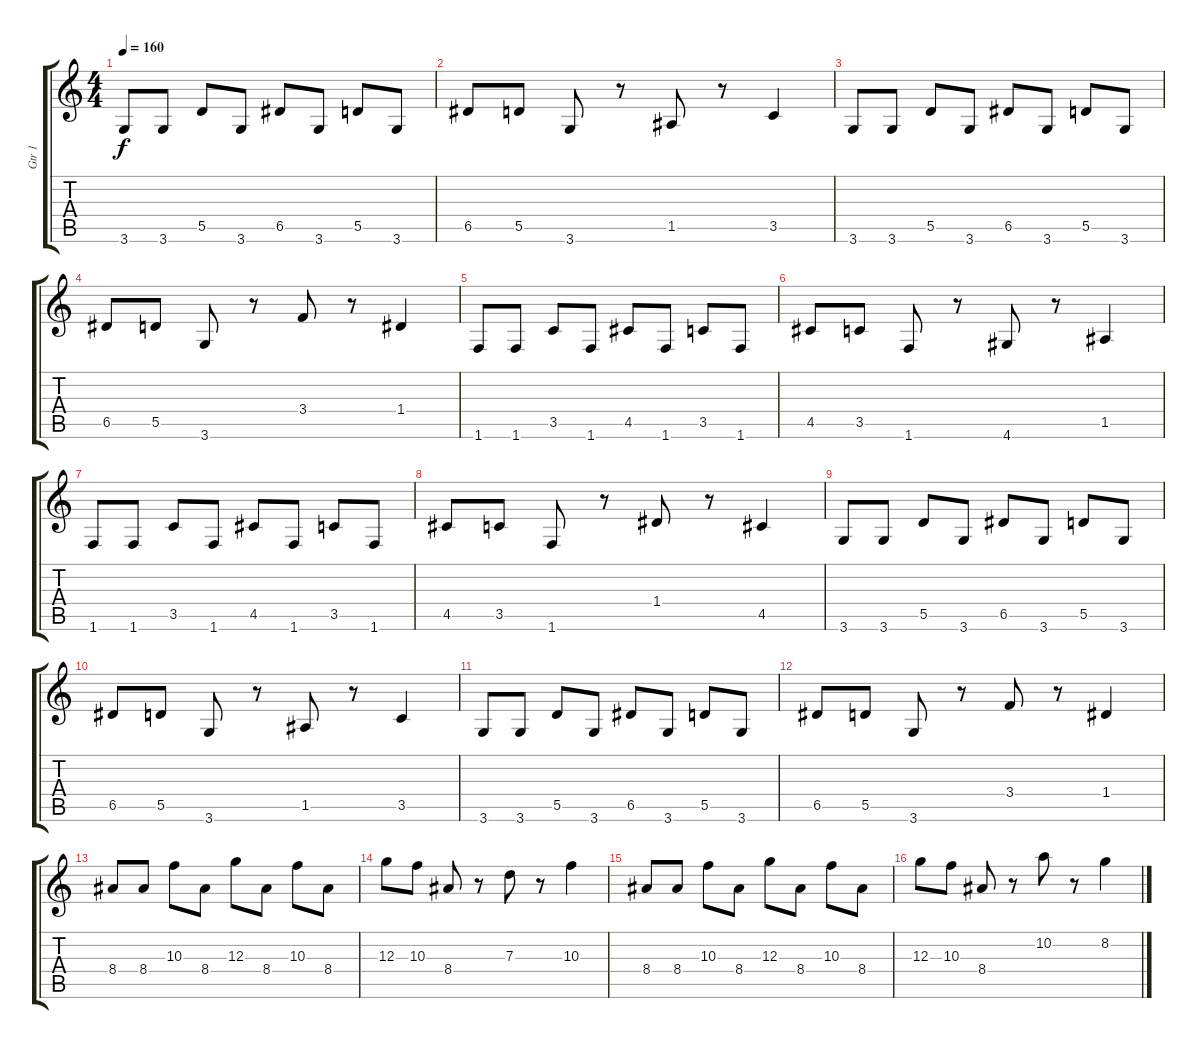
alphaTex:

\track ("Gtr 1" "Gtr 1") {instrument distortionguitar}
\staff {score tabs}
\tuning (E4 B3 G3 D3 A2 E2) {hide}
\ts (4 4)
\tempo 160
\clef g2
\ks c
3.6.8{dy f} 3.6.8 5.5.8 3.6.8 6.5.8 3.6.8 5.5.8 3.6.8 |
6.5.8 5.5.8 3.6.8 r.8 1.5.8 r.8 3.5.4 |
3.6.8 3.6.8 5.5.8 3.6.8 6.5.8 3.6.8 5.5.8 3.6.8 |
6.5.8 5.5.8 3.6.8 r.8 3.4.8 r.8 1.4.4 |
1.6.8 1.6.8 3.5.8 1.6.8 4.5.8 1.6.8 3.5.8 1.6.8 |
4.5.8 3.5.8 1.6.8 r.8 4.6.8 r.8 1.5.4 |
1.6.8 1.6.8 3.5.8 1.6.8 4.5.8 1.6.8 3.5.8 1.6.8 |
4.5.8 3.5.8 1.6.8 r.8 1.4.8 r.8 4.5.4 |
3.6.8 3.6.8 5.5.8 3.6.8 6.5.8 3.6.8 5.5.8 3.6.8 |
6.5.8 5.5.8 3.6.8 r.8 1.5.8 r.8 3.5.4 |
3.6.8 3.6.8 5.5.8 3.6.8 6.5.8 3.6.8 5.5.8 3.6.8 |
6.5.8 5.5.8 3.6.8 r.8 3.4.8 r.8 1.4.4 |
8.4.8 8.4.8 10.3.8 8.4.8 12.3.8 8.4.8 10.3.8 8.4.8 |
12.3.8 10.3.8 8.4.8 r.8 7.3.8 r.8 10.3.4 |
8.4.8 8.4.8 10.3.8 8.4.8 12.3.8 8.4.8 10.3.8 8.4.8 |
12.3.8 10.3.8 8.4.8 r.8 10.2.8 r.8 8.2.4
